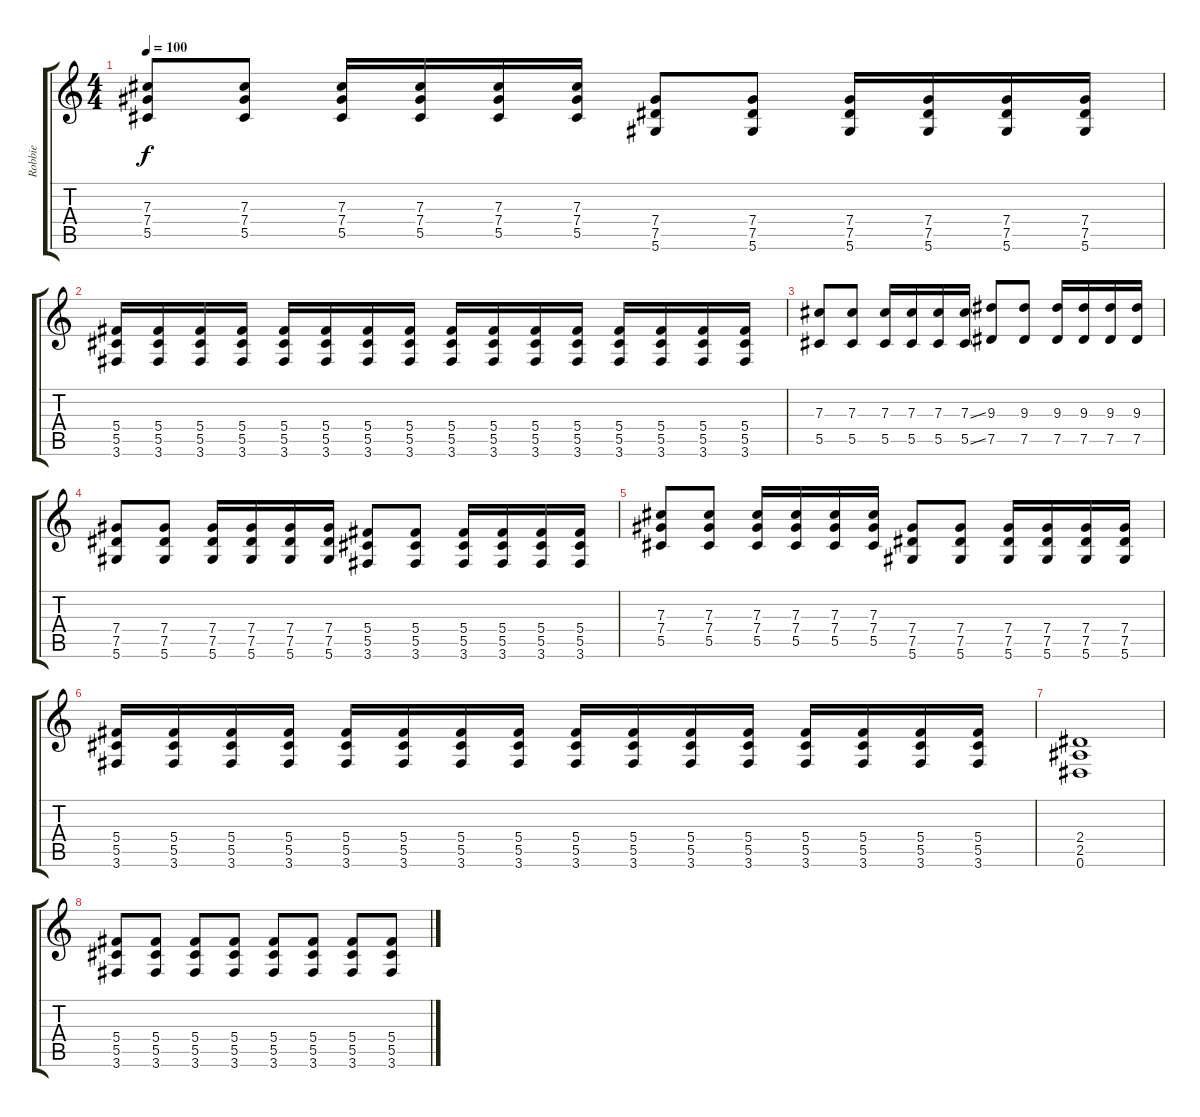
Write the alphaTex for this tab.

\track ("Robbie" "Robbie") {instrument distortionguitar}
\staff {score tabs}
\tuning (Eb4 Bb3 Gb3 Db3 Ab2 Eb2) {hide}
\ts (4 4)
\tempo 100
\clef g2
\ks c
(7.3 7.4 5.5).8{dy f} (7.3 7.4 5.5).8 (7.3 7.4 5.5).16 (7.3 7.4 5.5).16 (7.3 7.4 5.5).16 (7.3 7.4 5.5).16 (7.4 7.5 5.6).8 (7.4 7.5 5.6).8 (7.4 7.5 5.6).16 (7.4 7.5 5.6).16 (7.4 7.5 5.6).16 (7.4 7.5 5.6).16 |
(5.4 5.5 3.6).16 (5.4 5.5 3.6).16 (5.4 5.5 3.6).16 (5.4 5.5 3.6).16 (5.4 5.5 3.6).16 (5.4 5.5 3.6).16 (5.4 5.5 3.6).16 (5.4 5.5 3.6).16 (5.4 5.5 3.6).16 (5.4 5.5 3.6).16 (5.4 5.5 3.6).16 (5.4 5.5 3.6).16 (5.4 5.5 3.6).16 (5.4 5.5 3.6).16 (5.4 5.5 3.6).16 (5.4 5.5 3.6).16 |
(7.3 5.5).8 (7.3 5.5).8 (7.3 5.5).16 (7.3 5.5).16 (7.3 5.5).16 (7.3{ss} 5.5{ss}).16 (9.3 7.5).8 (9.3 7.5).8 (9.3 7.5).16 (9.3 7.5).16 (9.3 7.5).16 (9.3 7.5).16 |
(7.4 7.5 5.6).8 (7.4 7.5 5.6).8 (7.4 7.5 5.6).16 (7.4 7.5 5.6).16 (7.4 7.5 5.6).16 (7.4 7.5 5.6).16 (5.4 5.5 3.6).8 (5.4 5.5 3.6).8 (5.4 5.5 3.6).16 (5.4 5.5 3.6).16 (5.4 5.5 3.6).16 (5.4 5.5 3.6).16 |
(7.3 7.4 5.5).8 (7.3 7.4 5.5).8 (7.3 7.4 5.5).16 (7.3 7.4 5.5).16 (7.3 7.4 5.5).16 (7.3 7.4 5.5).16 (7.4 7.5 5.6).8 (7.4 7.5 5.6).8 (7.4 7.5 5.6).16 (7.4 7.5 5.6).16 (7.4 7.5 5.6).16 (7.4 7.5 5.6).16 |
(5.4 5.5 3.6).16 (5.4 5.5 3.6).16 (5.4 5.5 3.6).16 (5.4 5.5 3.6).16 (5.4 5.5 3.6).16 (5.4 5.5 3.6).16 (5.4 5.5 3.6).16 (5.4 5.5 3.6).16 (5.4 5.5 3.6).16 (5.4 5.5 3.6).16 (5.4 5.5 3.6).16 (5.4 5.5 3.6).16 (5.4 5.5 3.6).16 (5.4 5.5 3.6).16 (5.4 5.5 3.6).16 (5.4 5.5 3.6).16 |
(2.4 2.5 0.6).1 |
(5.4 5.5 3.6).8 (5.4 5.5 3.6).8 (5.4 5.5 3.6).8 (5.4 5.5 3.6).8 (5.4 5.5 3.6).8 (5.4 5.5 3.6).8 (5.4 5.5 3.6).8 (5.4 5.5 3.6).8
